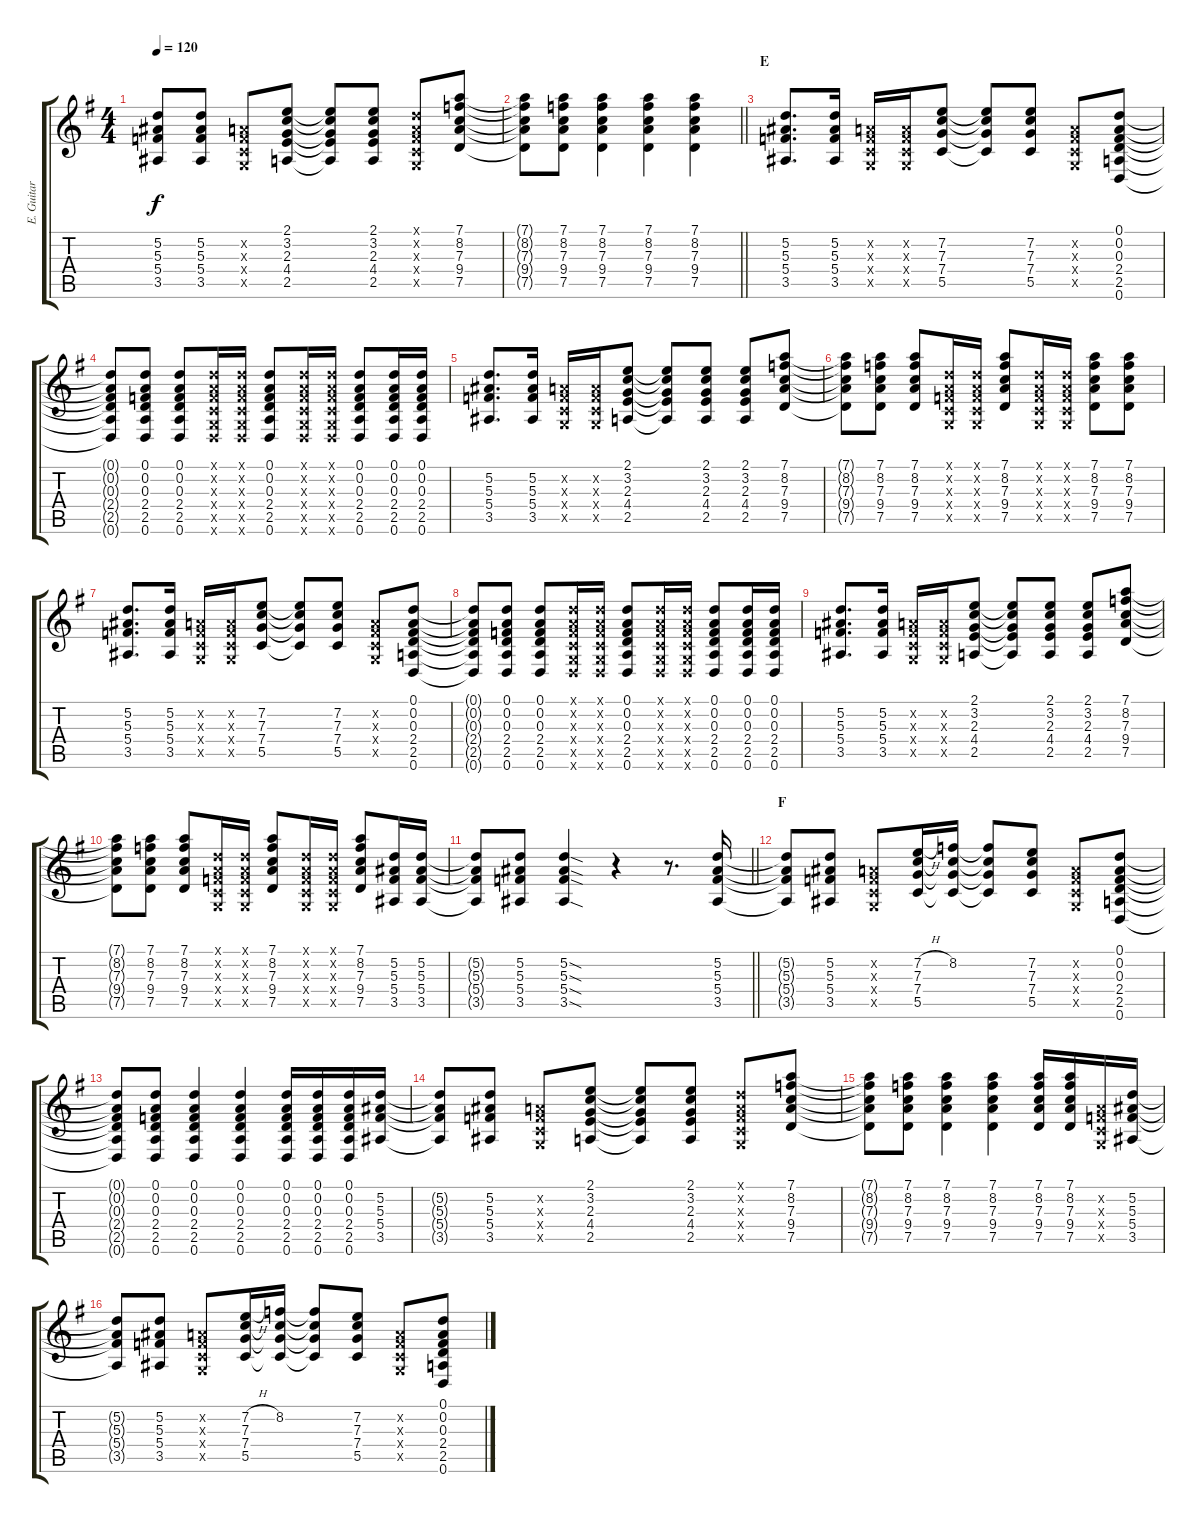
\track ("E. Guitar II" "E. Guitar ") {instrument overdrivenguitar}
\staff {score tabs}
\tuning (D4 A3 F3 C3 G2 D2) {hide}
\ts (4 4)
\tempo 120
\clef g2
\ks g
(5.2{t} 5.3{t} 5.4{t} 3.5{t}).8{dy f} (5.2 5.3 5.4 3.5).8 (0.2{x} 0.3{x} 0.4{x} 0.5{x}).8 (2.1 3.2 2.3 4.4 2.5).8 (2.1{t} 3.2{t} 2.3{t} 4.4{t} 2.5{t}).8 (2.1 3.2 2.3 4.4 2.5).8 (0.1{x} 0.2{x} 0.3{x} 0.4{x} 0.5{x}).8 (7.1 8.2 7.3 9.4 7.5).8 |
\barLineRight lightlight
(7.1{t} 8.2{t} 7.3{t} 9.4{t} 7.5{t}).8 (7.1 8.2 7.3 9.4 7.5).8 (7.1 8.2 7.3 9.4 7.5).4 (7.1 8.2 7.3 9.4 7.5).4 (7.1 8.2 7.3 9.4 7.5).4 |
\section ("" "E")
(5.2 5.3 5.4 3.5).8{d} (5.2 5.3 5.4 3.5).16 (0.2{x} 0.3{x} 0.4{x} 0.5{x}).16 (0.2{x} 0.3{x} 0.4{x} 0.5{x}).16 (7.2 7.3 7.4 5.5).8 (7.2{t} 7.3{t} 7.4{t} 5.5{t}).8 (7.2 7.3 7.4 5.5).8 (0.2{x} 0.3{x} 0.4{x} 0.5{x}).8 (0.1 0.2 0.3 2.4 2.5 0.6).8 |
(0.1{t} 0.2{t} 0.3{t} 2.4{t} 2.5{t} 0.6{t}).8 (0.1 0.2 0.3 2.4 2.5 0.6).8 (0.1 0.2 0.3 2.4 2.5 0.6).8 (0.1{x} 0.2{x} 0.3{x} 0.4{x} 0.5{x} 0.6{x}).16 (0.1{x} 0.2{x} 0.3{x} 0.4{x} 0.5{x} 0.6{x}).16 (0.1 0.2 0.3 2.4 2.5 0.6).8 (0.1{x} 0.2{x} 0.3{x} 0.4{x} 0.5{x} 0.6{x}).16 (0.1{x} 0.2{x} 0.3{x} 0.4{x} 0.5{x} 0.6{x}).16 (0.1 0.2 0.3 2.4 2.5 0.6).8 (0.1 0.2 0.3 2.4 2.5 0.6).16 (0.1 0.2 0.3 2.4 2.5 0.6).16 |
(5.2 5.3 5.4 3.5).8{d} (5.2 5.3 5.4 3.5).16 (0.2{x} 0.3{x} 0.4{x} 0.5{x}).16 (0.2{x} 0.3{x} 0.4{x} 0.5{x}).16 (2.1 3.2 2.3 4.4 2.5).8 (2.1{t} 3.2{t} 2.3{t} 4.4{t} 2.5{t}).8 (2.1 3.2 2.3 4.4 2.5).8 (2.1 3.2 2.3 4.4 2.5).8 (7.1 8.2 7.3 9.4 7.5).8 |
(7.1{t} 8.2{t} 7.3{t} 9.4{t} 7.5{t}).8 (7.1 8.2 7.3 9.4 7.5).8 (7.1 8.2 7.3 9.4 7.5).8 (0.1{x} 0.2{x} 0.3{x} 0.4{x} 0.5{x}).16 (0.1{x} 0.2{x} 0.3{x} 0.4{x} 0.5{x}).16 (7.1 8.2 7.3 9.4 7.5).8 (0.1{x} 0.2{x} 0.3{x} 0.4{x} 0.5{x}).16 (0.1{x} 0.2{x} 0.3{x} 0.4{x} 0.5{x}).16 (7.1 8.2 7.3 9.4 7.5).8 (7.1 8.2 7.3 9.4 7.5).8 |
(5.2 5.3 5.4 3.5).8{d} (5.2 5.3 5.4 3.5).16 (0.2{x} 0.3{x} 0.4{x} 0.5{x}).16 (0.2{x} 0.3{x} 0.4{x} 0.5{x}).16 (7.2 7.3 7.4 5.5).8 (7.2{t} 7.3{t} 7.4{t} 5.5{t}).8 (7.2 7.3 7.4 5.5).8 (0.2{x} 0.3{x} 0.4{x} 0.5{x}).8 (0.1 0.2 0.3 2.4 2.5 0.6).8 |
(0.1{t} 0.2{t} 0.3{t} 2.4{t} 2.5{t} 0.6{t}).8 (0.1 0.2 0.3 2.4 2.5 0.6).8 (0.1 0.2 0.3 2.4 2.5 0.6).8 (0.1{x} 0.2{x} 0.3{x} 0.4{x} 0.5{x} 0.6{x}).16 (0.1{x} 0.2{x} 0.3{x} 0.4{x} 0.5{x} 0.6{x}).16 (0.1 0.2 0.3 2.4 2.5 0.6).8 (0.1{x} 0.2{x} 0.3{x} 0.4{x} 0.5{x} 0.6{x}).16 (0.1{x} 0.2{x} 0.3{x} 0.4{x} 0.5{x} 0.6{x}).16 (0.1 0.2 0.3 2.4 2.5 0.6).8 (0.1 0.2 0.3 2.4 2.5 0.6).16 (0.1 0.2 0.3 2.4 2.5 0.6).16 |
(5.2 5.3 5.4 3.5).8{d} (5.2 5.3 5.4 3.5).16 (0.2{x} 0.3{x} 0.4{x} 0.5{x}).16 (0.2{x} 0.3{x} 0.4{x} 0.5{x}).16 (2.1 3.2 2.3 4.4 2.5).8 (2.1{t} 3.2{t} 2.3{t} 4.4{t} 2.5{t}).8 (2.1 3.2 2.3 4.4 2.5).8 (2.1 3.2 2.3 4.4 2.5).8 (7.1 8.2 7.3 9.4 7.5).8 |
(7.1{t} 8.2{t} 7.3{t} 9.4{t} 7.5{t}).8 (7.1 8.2 7.3 9.4 7.5).8 (7.1 8.2 7.3 9.4 7.5).8 (0.1{x} 0.2{x} 0.3{x} 0.4{x} 0.5{x}).16 (0.1{x} 0.2{x} 0.3{x} 0.4{x} 0.5{x}).16 (7.1 8.2 7.3 9.4 7.5).8 (0.1{x} 0.2{x} 0.3{x} 0.4{x} 0.5{x}).16 (0.1{x} 0.2{x} 0.3{x} 0.4{x} 0.5{x}).16 (7.1 8.2 7.3 9.4 7.5).8 (5.2 5.3 5.4 3.5).16 (5.2 5.3 5.4 3.5).16 |
\barLineRight lightlight
(5.2{t} 5.3{t} 5.4{t} 3.5{t}).8 (5.2 5.3 5.4 3.5).8 (5.2{sod} 5.3{sod} 5.4{sod} 3.5{sod}).4 r.4 r.8{d} (5.2 5.3 5.4 3.5).16 |
\section ("" "F")
(5.2{t} 5.3{t} 5.4{t} 3.5{t}).8 (5.2 5.3 5.4 3.5).8 (0.2{x} 0.3{x} 0.4{x} 0.5{x}).8 (7.2{h} 7.3 7.4 5.5).16 (8.2 7.3{t} 7.4{t} 5.5{t}).16 (8.2{t} 7.3{t} 7.4{t} 5.5{t}).8 (7.2 7.3 7.4 5.5).8 (0.2{x} 0.3{x} 0.4{x} 0.5{x}).8 (0.1 0.2 0.3 2.4 2.5 0.6).8 |
(0.1{t} 0.2{t} 0.3{t} 2.4{t} 2.5{t} 0.6{t}).8 (0.1 0.2 0.3 2.4 2.5 0.6).8 (0.1 0.2 0.3 2.4 2.5 0.6).4 (0.1 0.2 0.3 2.4 2.5 0.6).4 (0.1 0.2 0.3 2.4 2.5 0.6).16 (0.1 0.2 0.3 2.4 2.5 0.6).16 (0.1 0.2 0.3 2.4 2.5 0.6).16 (5.2 5.3 5.4 3.5).16 |
(5.2{t} 5.3{t} 5.4{t} 3.5{t}).8 (5.2 5.3 5.4 3.5).8 (0.2{x} 0.3{x} 0.4{x} 0.5{x}).8 (2.1 3.2 2.3 4.4 2.5).8 (2.1{t} 3.2{t} 2.3{t} 4.4{t} 2.5{t}).8 (2.1 3.2 2.3 4.4 2.5).8 (0.1{x} 0.2{x} 0.3{x} 0.4{x} 0.5{x}).8 (7.1 8.2 7.3 9.4 7.5).8 |
(7.1{t} 8.2{t} 7.3{t} 9.4{t} 7.5{t}).8 (7.1 8.2 7.3 9.4 7.5).8 (7.1 8.2 7.3 9.4 7.5).4 (7.1 8.2 7.3 9.4 7.5).4 (7.1 8.2 7.3 9.4 7.5).16 (7.1 8.2 7.3 9.4 7.5).16 (0.2{x} 0.3{x} 0.4{x} 0.5{x}).16 (5.2 5.3 5.4 3.5).16 |
(5.2{t} 5.3{t} 5.4{t} 3.5{t}).8 (5.2 5.3 5.4 3.5).8 (0.2{x} 0.3{x} 0.4{x} 0.5{x}).8 (7.2{h} 7.3 7.4 5.5).16 (8.2 7.3{t} 7.4{t} 5.5{t}).16 (8.2{t} 7.3{t} 7.4{t} 5.5{t}).8 (7.2 7.3 7.4 5.5).8 (0.2{x} 0.3{x} 0.4{x} 0.5{x}).8 (0.1 0.2 0.3 2.4 2.5 0.6).8
